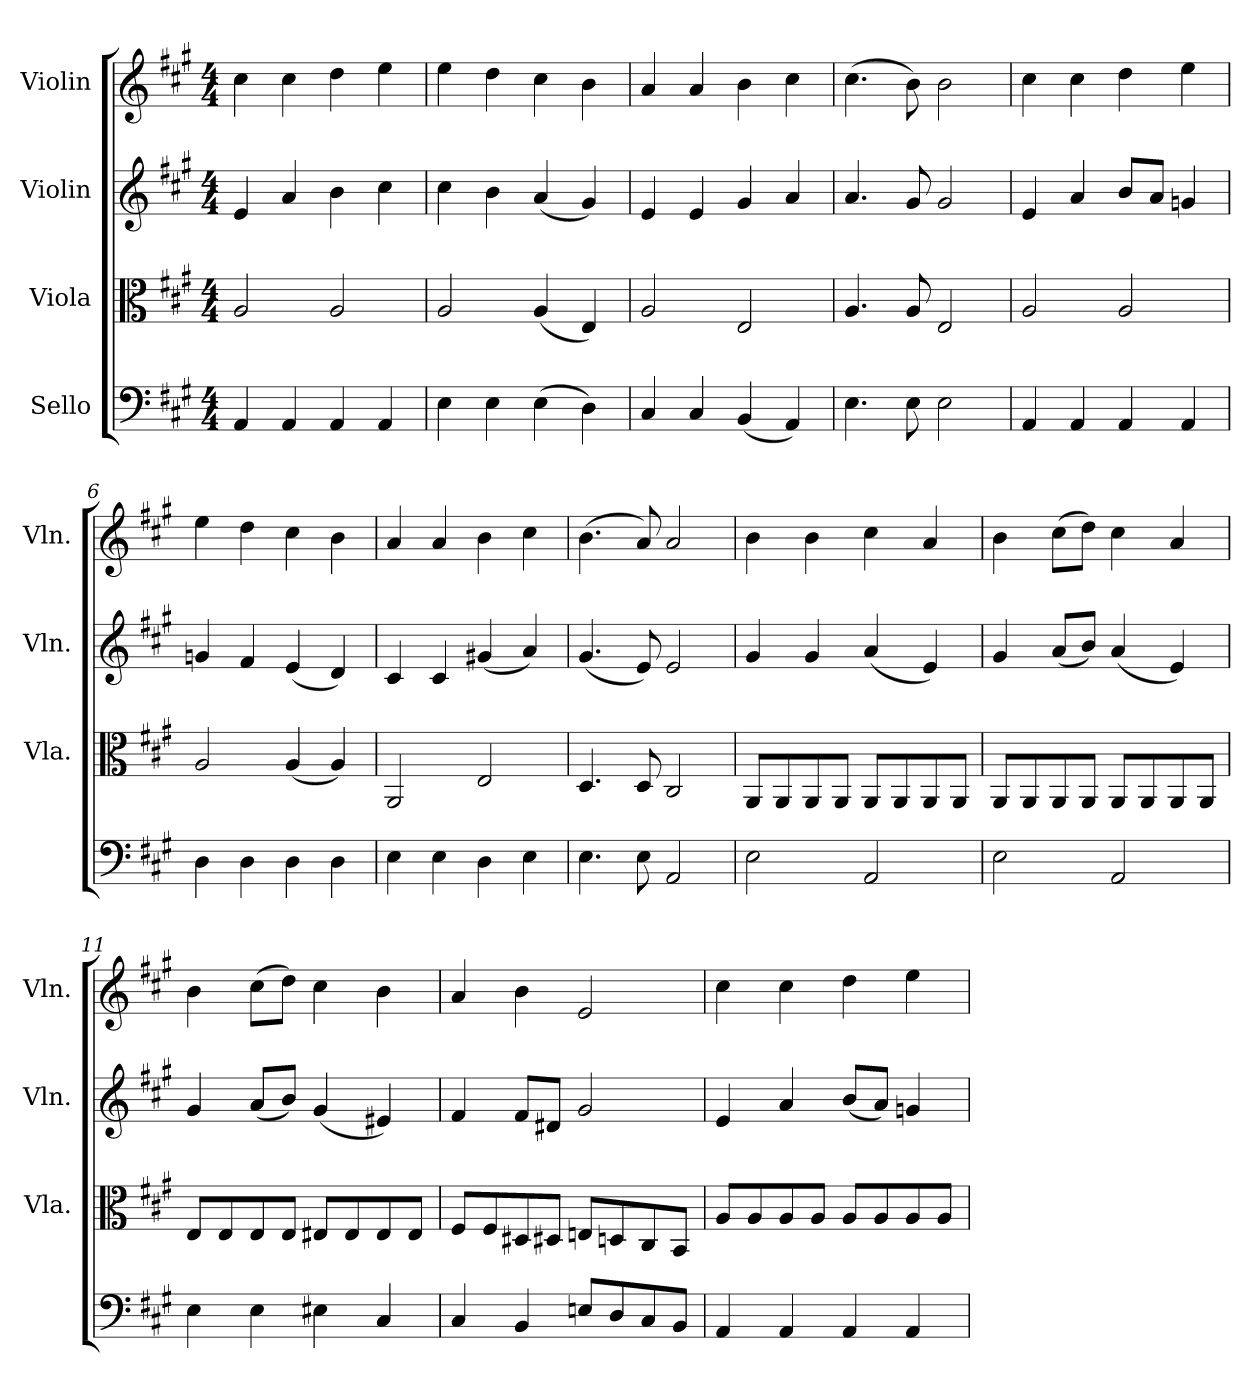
**kern	**kern	**kern	**kern
*part4	*part3	*part2	*part1
*staff4	*staff3	*staff2	*staff1
*I"Sello	*I"Viola	*I"Violin	*I"Violin
*	*I'Vla.	*I'Vln.	*I'Vln.
*clefF4	*clefC3	*clefG2	*clefG2
*ITrd-7c-12	*ITrd-7c-12	*	*
*k[f#c#g#]	*k[f#c#g#]	*k[f#c#g#]	*k[f#c#g#]
*M4/4	*M4/4	*M4/4	*M4/4
=1	=1	=1	=1
4A/	2a/	4e/	4cc#\
4A/	.	4a/	4cc#\
4A/	2a/	4b\	4dd\
4A/	.	4cc#\	4ee\
=2	=2	=2	=2
4e\	2a/	4cc#\	4ee\
4e\	.	4b\	4dd\
(>4e\	(<4a/	(<4a/	4cc#\
4d\)	4e/)	4g#/)	4b\
=3	=3	=3	=3
4c#/	2a/	4e/	4a/
4c#/	.	4e/	4a/
(<4B/	2e/	4g#/	4b\
4A/)	.	4a/	4cc#\
=4	=4	=4	=4
4.e\	4.a/	4.a/	(>4.cc#\
8e\	8a/	8g#/	8b\)
2e\	2e/	2g#/	2b\
=5	=5	=5	=5
4A/	2a/	4e/	4cc#\
4A/	.	4a/	4cc#\
4A/	2a/	8b/L	4dd\
.	.	8a/J	.
4A/	.	4gn/	4ee\
=6	=6	=6	=6
4d\	2a/	4gn/	4ee\
4d\	.	4f#/	4dd\
4d\	(<4a/	(<4e/	4cc#\
4d\	4a/)	4d/)	4b\
=7	=7	=7	=7
4e\	2A/	4c#/	4a/
4e\	.	4c#/	4a/
4d\	2e/	(<4g#X/	4b\
4e\	.	4a/)	4cc#\
=8	=8	=8	=8
4.e\	4.d/	(<4.g#/	(>4.b\
8e\	8d/	8e/)	8a/)
2A/	2c#/	2e/	2a/
!!LO:LB:g=z
=9	=9	=9	=9
2e\	8A/L	4g#/	4b\
.	8A/	.	.
.	8A/	4g#/	4b\
.	8A/J	.	.
2A/	8A/L	(<4a/	4cc#\
.	8A/	.	.
.	8A/	4e/)	4a/
.	8A/J	.	.
=10	=10	=10	=10
2e\	8A/L	4g#/	4b\
.	8A/	.	.
.	8A/	(<8a/L	(>8cc#\L
.	8A/J	8b/J)	8dd\J)
2A/	8A/L	(<4a/	4cc#\
.	8A/	.	.
.	8A/	4e/)	4a/
.	8A/J	.	.
=11	=11	=11	=11
4e\	8e/L	4g#/	4b\
.	8e/	.	.
4e\	8e/	(<8a/L	(>8cc#\L
.	8e/J	8b/J)	8dd\J)
4e#X\	8e#X/L	(<4g#/	4cc#\
.	8e#/	.	.
4c#/	8e#/	4e#X/)	4b\
.	8e#/J	.	.
!!LO:LB:g=z
=12	=12	=12	=12
4c#/	8f#/L	4f#/	4a/
.	8f#/	.	.
4B/	8d#X/	8f#/L	4b\
.	8d#X/J	8d#X/J	.
8en/L	8en/L	2g#/	2e/
8d/	8dn/	.	.
8c#/	8c#/	.	.
8B/J	8B/J	.	.
=13	=13	=13	=13
4A/	8a/L	4e/	4cc#\
.	8a/	.	.
4A/	8a/	4a/	4cc#\
.	8a/J	.	.
4A/	8a/L	(<8b/L	4dd\
.	8a/	8a/J)	.
4A/	8a/	4gn/	4ee\
.	8a/J	.	.
=	=	=	=
*-	*-	*-	*-
